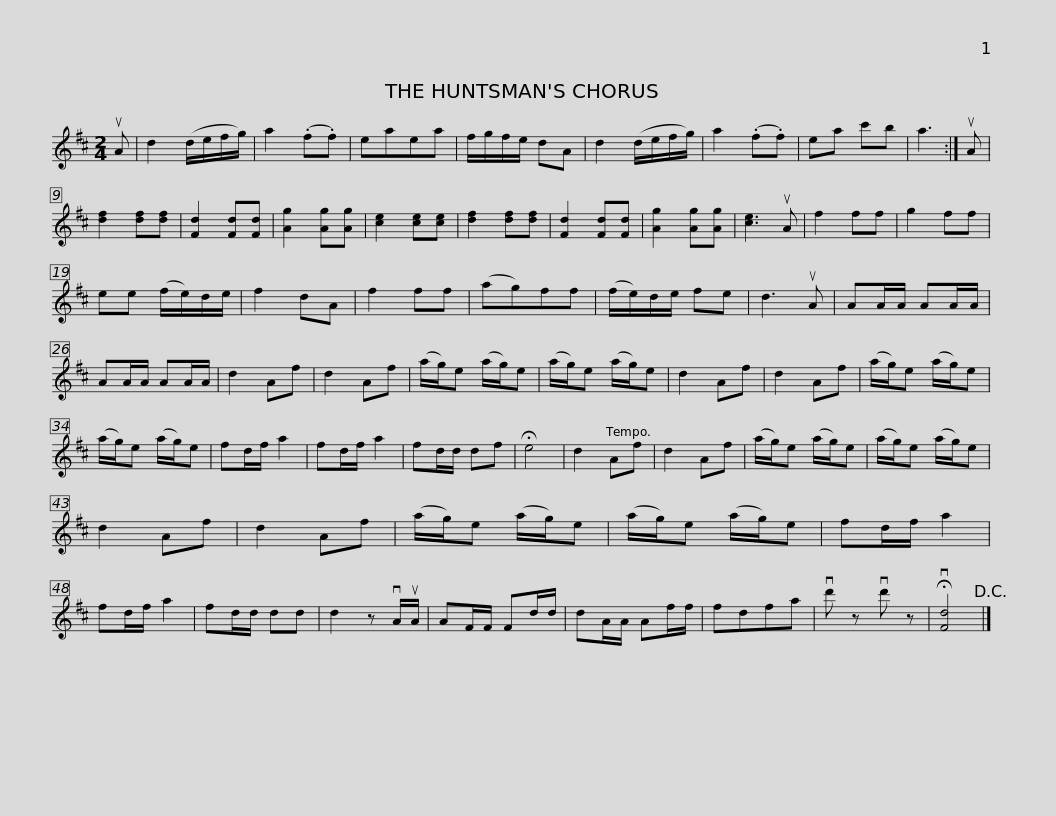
X:1
L:1/8
M:2/4
I:linebreak $
K:D
V:1 treble
V:1
 uA | d2 (d/e/f/g/) | a2 (.f.f) | eaea | f/g/f/e/ dA | %5
 d2 (d/e/f/g/) | a2 (.f.f) | ea c'b | a3 :| uA | %10
 [df]2 [df][df] |$ [Fd]2 [Fd][Fd] | [Ag]2 [Ag][Ag] | [ce]2 [ce][ce] | [df]2 [df][df] | %15
 [Fd]2 [Fd][Fd] | [Ag]2 [Ag][Ag] | [ce]3 uA | f2 ff | g2 ff | %20
 ee (f/e/)d/e/ | f2 dA | f2 ff |$ (ag)ff | (f/e/)d/e/ fe | %25
 d3 uA | AA/A/ AA/A/ | AA/A/ AA/A/ | d2 Af | d2 Af | %30
 (a/g/)e (a/g/)e | (a/g/)e (a/g/)e |$ d2 Af | d2 Af | (a/g/)e (a/g/)e | %35
 (a/g/)e (a/g/)e | fd/f/ a2 | fd/f/ a2 | fd/d/ df | !fermata!e4 | %40
 d2 Af | d2 Af |$ (a/g/)e (a/g/)e | (a/g/)e (a/g/)e | d2 Af | %45
 d2 Af | (a/g/)e (a/g/)e | (a/g/)e (a/g/)e | fd/f/ a2 | fd/f/ a2 | %50
 fd/d/ dd |$ d2 z vA/uA/ | AF/F/ Fd/d/ | dA/A/ Af/f/ | fdfa | %55
 vd' z vd' z | !fermata!v[Fd]4!D.C.! |] %57
